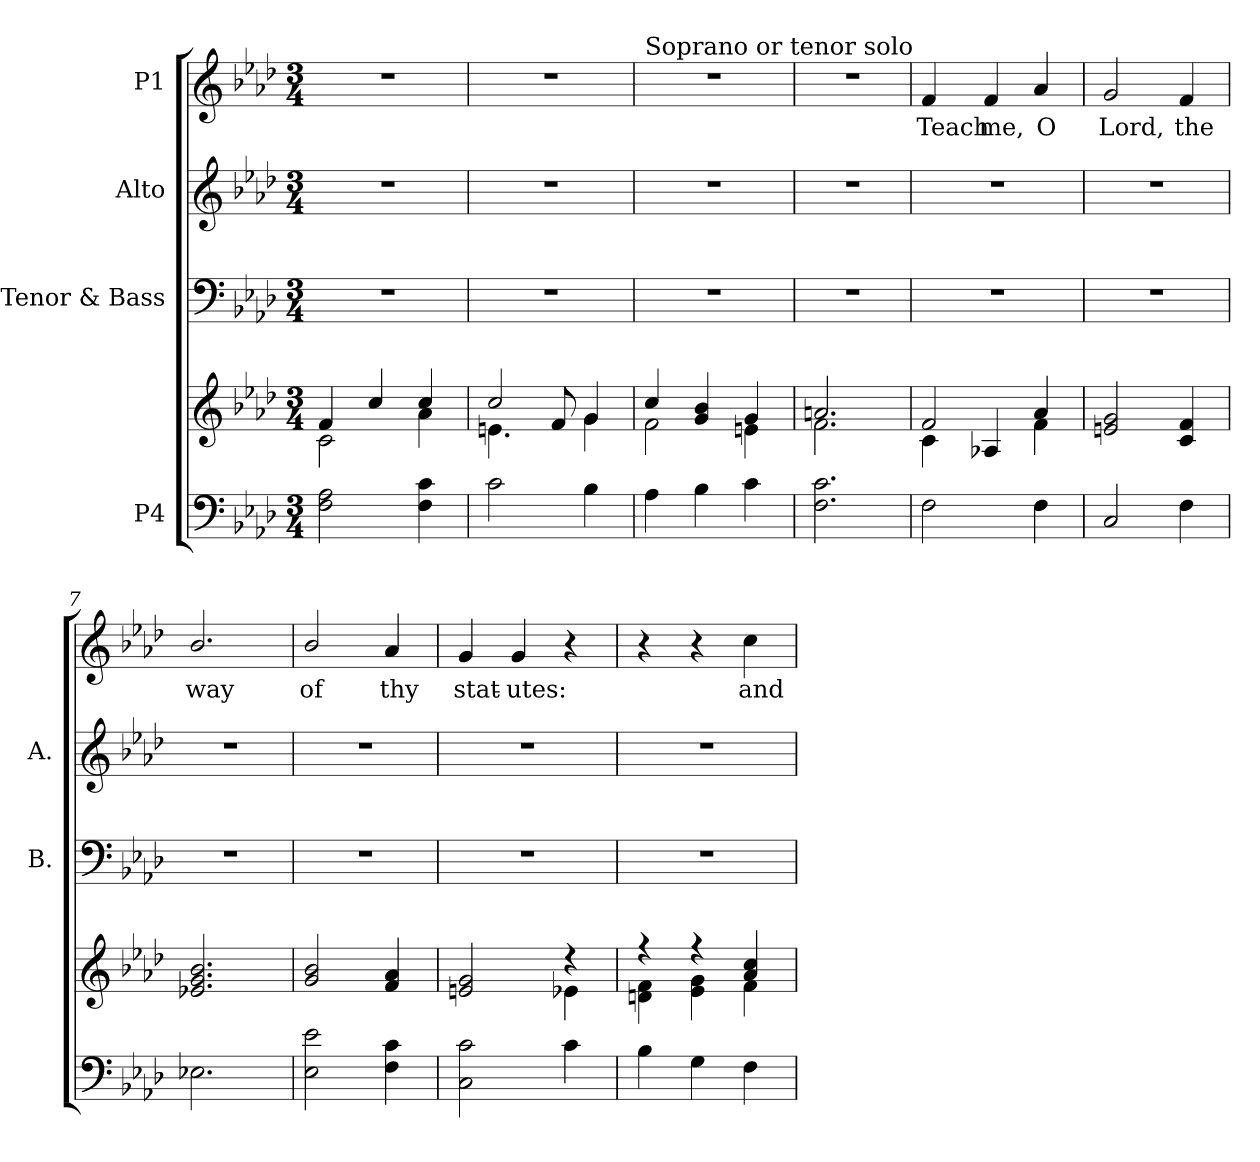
**kern	**kern	**kern	**kern	**kern	**text
*part4	*part4	*part3	*part2	*part1	*part1
*staff5	*staff4	*staff3	*staff2	*staff1	*staff1
*I"P4	*	*I"Tenor & Bass	*I"Alto	*I"P1	*
*	*	*I'B.	*I'A.	*	*
!!LO:PB:g=z
*clefF4	*clefG2	*clefF4	*clefG2	*clefG2	*
*k[b-e-a-d-]	*k[b-e-a-d-]	*k[b-e-a-d-]	*k[b-e-a-d-]	*k[b-e-a-d-]	*
*A-:	*A-:	*A-:	*A-:	*A-:	*
*M3/4	*M3/4	*M3/4	*M3/4	*M3/4	*
=1	=1	=1	=1	=1	=1
*	*^	*	*	*	*
!	!	!	!LO:N:vis=1	!LO:N:vis=1	!LO:N:vis=1	!
2Fi\ 2A-i	4fi/	2ci\	2.r	2.r	2.r	.
.	4cci/	.	.	.	.	.
4Fi\ 4ci	4cci/	4a-i\	.	.	.	.
=2	=2	=2	=2	=2	=2	=2
!	!	!	!LO:N:vis=1	!LO:N:vis=1	!LO:N:vis=1	!
2ci\	2cci/	4.eni\	2.r	2.r	2.r	.
.	.	8fi/	.	.	.	.
4B-i\	4gi/	4gi\	.	.	.	.
=3	=3	=3	=3	=3	=3	=3
!	!	!	!	!	!LO:TX:a:t=Soprano or tenor solo	!
!	!	!	!LO:N:vis=1	!LO:N:vis=1	!LO:N:vis=1	!
4A-i\	4cci/	2fi\	2.r	2.r	2.r	.
4B-i\	4gi/ 4b-i	.	.	.	.	.
4ci\	4gi/	4eni\	.	.	.	.
=4	=4	=4	=4	=4	=4	=4
!	!	!	!LO:N:vis=1	!LO:N:vis=1	!LO:N:vis=1	!
2.Fi\ 2.ci	2.ani/	2.fi\	2.r	2.r	2.r	.
=5	=5	=5	=5	=5	=5	=5
!	!	!	!LO:N:vis=1	!LO:N:vis=1	!	!
!	!	!	!	!	!	!LO:LY:b:color=#000000
2Fi\	2fi/	4ci\	2.r	2.r	4fi/	Teach
!	!	!	!	!	!	!LO:LY:b:color=#000000
.	.	4A-Xi/	.	.	4fi/	me,
!	!	!	!	!	!	!LO:LY:b:color=#000000
4Fi\	4a-i/	4fi\	.	.	4a-i/	O
=6	=6	=6	=6	=6	=6	=6
!	!	!	!LO:N:vis=1	!LO:N:vis=1	!	!
*	*v	*v	*	*	*	*
*	*^	*	*	*	*
!	!	!	!	!	!	!LO:LY:b:color=#000000
*	*v	*v	*	*	*	*
2Ci/	2eni/ 2gi	2.r	2.r	2gi/	Lord,
!	!	!	!	!	!LO:LY:b:color=#000000
4Fi\	4ci/ 4fi	.	.	4fi/	the
=7	=7	=7	=7	=7	=7
!	!	!LO:N:vis=1	!LO:N:vis=1	!	!
!	!	!	!	!	!LO:LY:b:color=#000000
2.E-Xi\	2.e-Xi/ 2.gi 2.b-i	2.r	2.r	2.b-i/	way
=8	=8	=8	=8	=8	=8
!	!	!LO:N:vis=1	!LO:N:vis=1	!	!
!	!	!	!	!	!LO:LY:b:color=#000000
2E-i\ 2e-i	2gi/ 2b-i	2.r	2.r	2b-i/	of
!	!	!	!	!	!LO:LY:b:color=#000000
4Fi\ 4ci	4fi/ 4a-i	.	.	4a-i/	thy
!!LO:LB:g=z
=9	=9	=9	=9	=9	=9
*	*^	*	*	*	*
!	!	!	!LO:N:vis=1	!LO:N:vis=1	!	!
!	!	!	!	!	!	!LO:LY:b:color=#000000
2Ci\ 2ci	2eni/ 2gi	2ryy	2.r	2.r	4gi/	stat-
!	!	!	!	!	!	!LO:LY:b:color=#000000
.	.	.	.	.	4gi/	-utes:
4ci\	4r	4e-Xi\	.	.	4r	.
=10	=10	=10	=10	=10	=10	=10
!	!	!	!LO:N:vis=1	!LO:N:vis=1	!	!
4B-i\	4r	4dni\ 4fi	2.r	2.r	4r	.
4Gi\	4r	4e-i\ 4gi	.	.	4r	.
!	!	!	!	!	!	!LO:LY:b:color=#000000
4Fi\	4a-i/ 4cci	4fi\	.	.	4cci\	and
*	*v	*v	*	*	*	*
=	=	=	=	=	=
*-	*-	*-	*-	*-	*-
